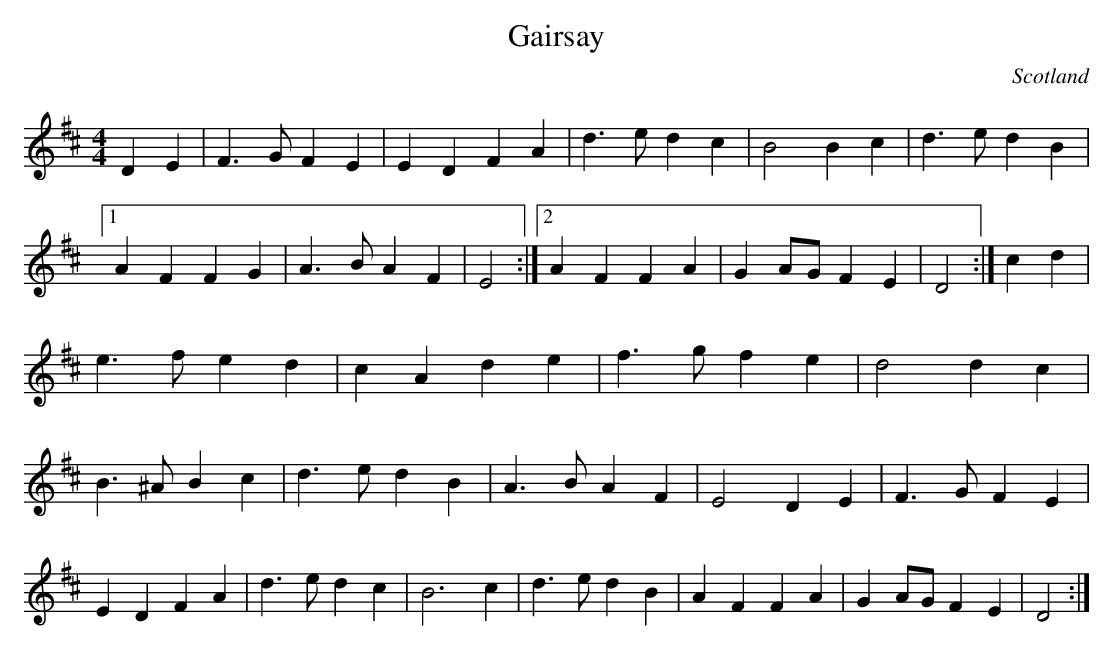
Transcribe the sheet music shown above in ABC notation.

X:1
T:Gairsay
M:4/4
O:Scotland
K:D major
D2E2 | \
F3G F2E2 | E2D2 F2A2 | d3e d2c2 | B4 B2c2 | \
d3e d2B2 |1 \
A2F2 F2G2 | A3B A2F2 | E4 :|2\
A2F2 F2A2 | G2AG F2E2 | D4 :|\
c2d2 |\
e3f e2d2 | c2A2 d2e2 | f3g f2e2 | d4 d2c2 |\
B3^A B2c2 | d3e d2B2 | A3B A2F2 | E4 D2E2 |\
F3G F2E2 | E2D2 F2A2 | d3e d2c2 | B6 c2 |\
d3e d2B2 | A2F2 F2A2 | G2AG F2E2 | D4 :|
